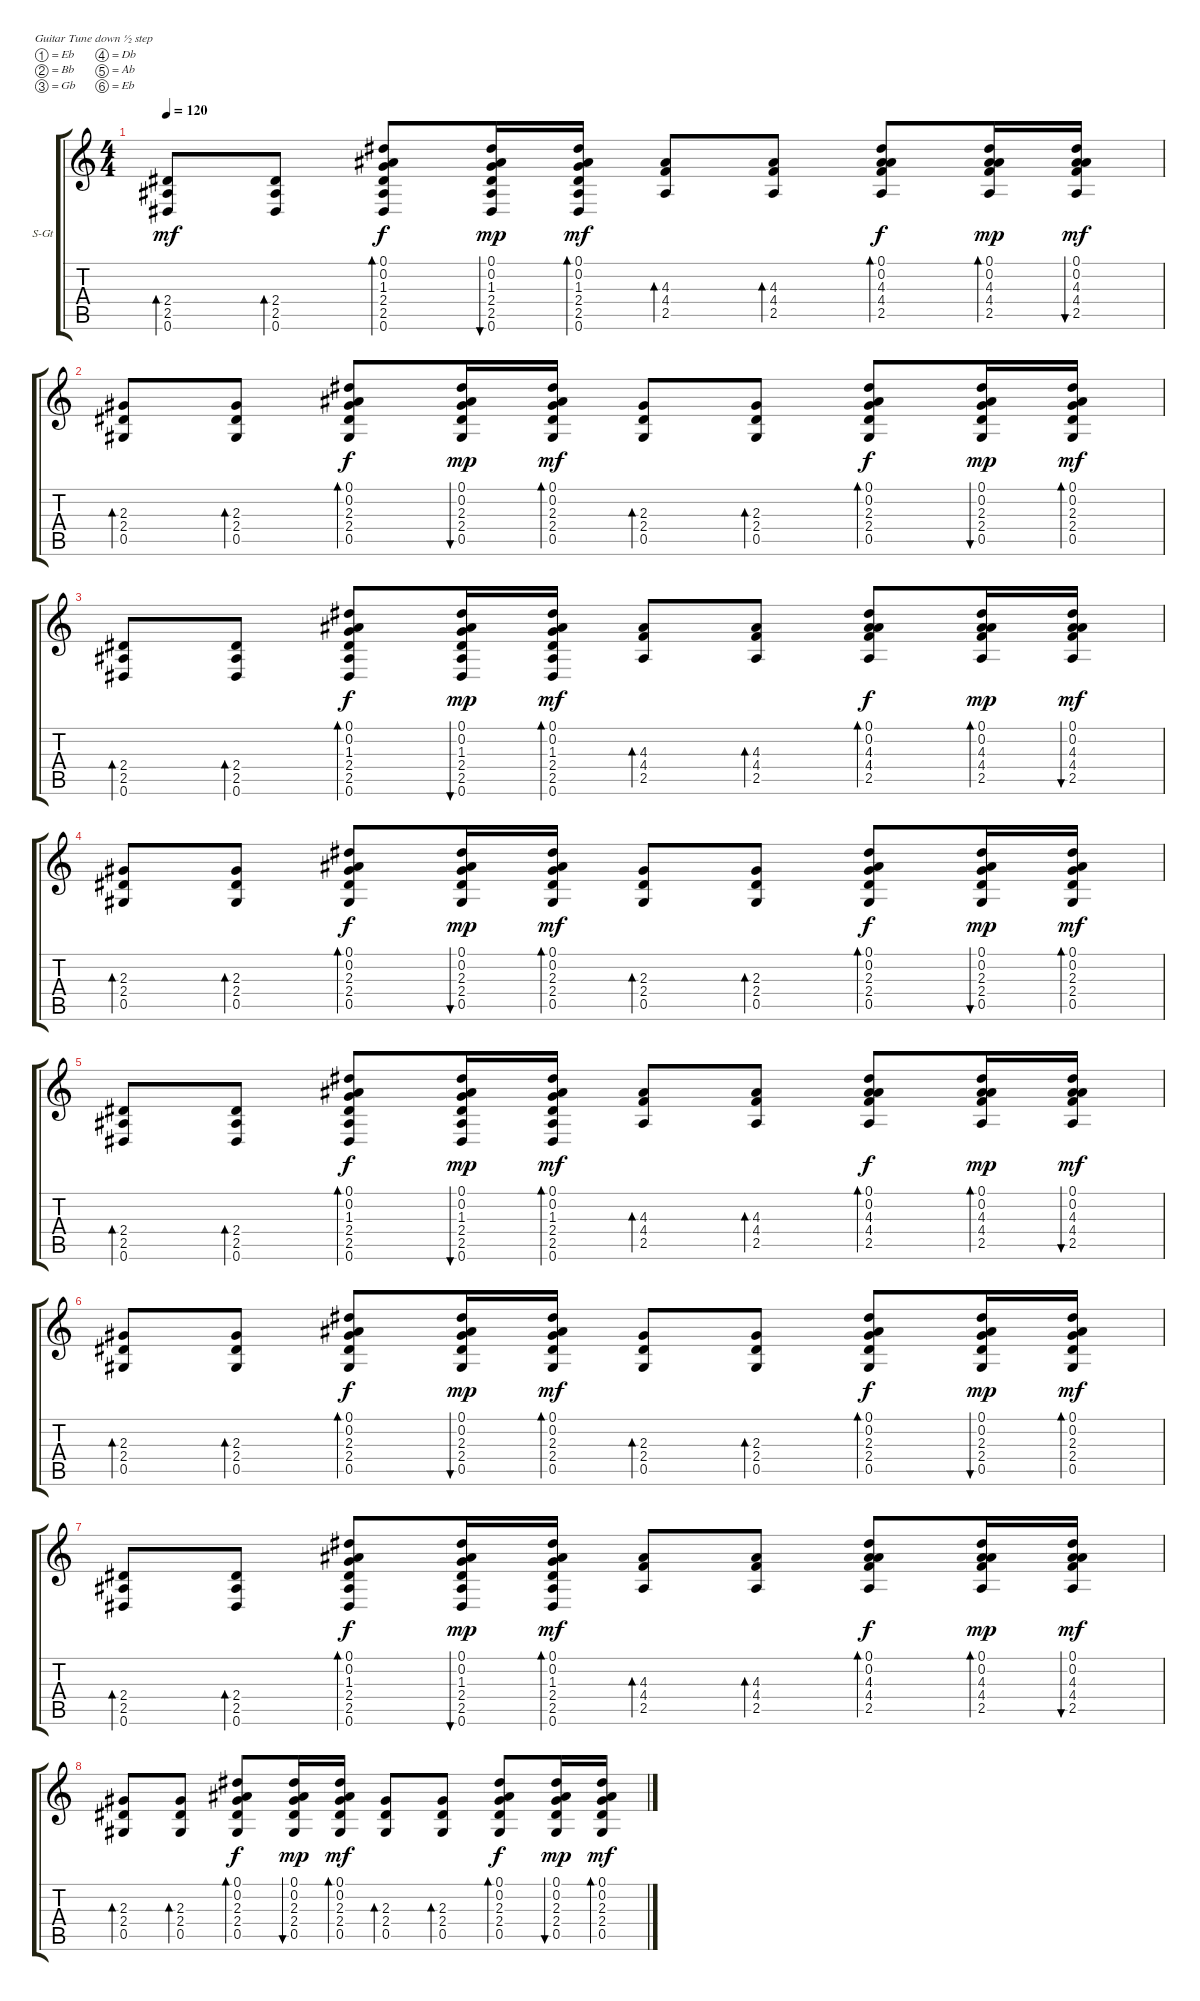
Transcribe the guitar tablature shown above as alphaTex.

\defaultSystemsLayout 4
\bracketExtendMode groupsimilarinstruments
\firstSystemTrackNameOrientation horizontal
\otherSystemsTrackNameOrientation horizontal
\track ("Steel Guitar" "S-Gt") {instrument acousticguitarsteel}
\staff {score tabs}
\tuning (Eb4 Bb3 Gb3 Db3 Ab2 Eb2)
\ts (4 4)
\tempo 120
\clef g2
\ks c
(0.6 2.5 2.4).8{bd 37 dy mf} (2.5 0.6 2.4).8{bd 37} (0.6 2.5 2.4 1.3 0.2 0.1).8{bd 37 dy f} (0.1 0.2 1.3 2.4 2.5 0.6).16{bu 36 dy mp} (0.6 2.5 2.4 1.3 0.2 0.1).16{bd 36 dy mf} (2.5 4.4 4.3).8{bd 35} (2.5 4.4 4.3).8{bd 34} (2.5 4.4 4.3 0.2 0.1).8{bd 33 dy f} (0.1 0.2 4.3 4.4 2.5).16{bd 33 dy mp} (2.5 4.4 4.3 0.2 0.1).16{bu 33 dy mf} |
(2.4 0.5 2.3).8{bd 37} (0.5 2.4 2.3).8{bd 37} (0.5 2.4 2.3 0.2 0.1).8{bd 37 dy f} (0.1 0.2 2.3 2.4 0.5).16{bu 36 dy mp} (0.5 2.4 2.3 0.2 0.1).16{bd 36 dy mf} (2.4 0.5 2.3).8{bd 37} (0.5 2.4 2.3).8{bd 37} (0.5 2.4 2.3 0.2 0.1).8{bd 37 dy f} (0.1 0.2 2.3 2.4 0.5).16{bu 36 dy mp} (0.5 2.4 2.3 0.2 0.1).16{bd 36 dy mf} |
(0.6 2.5 2.4).8{bd 37} (2.5 0.6 2.4).8{bd 37} (0.6 2.5 2.4 1.3 0.2 0.1).8{bd 37 dy f} (0.1 0.2 1.3 2.4 2.5 0.6).16{bu 36 dy mp} (0.6 2.5 2.4 1.3 0.2 0.1).16{bd 36 dy mf} (2.5 4.4 4.3).8{bd 35} (2.5 4.4 4.3).8{bd 34} (2.5 4.4 4.3 0.2 0.1).8{bd 33 dy f} (0.1 0.2 4.3 4.4 2.5).16{bd 33 dy mp} (2.5 4.4 4.3 0.2 0.1).16{bu 33 dy mf} |
(2.4 0.5 2.3).8{bd 37} (0.5 2.4 2.3).8{bd 37} (0.5 2.4 2.3 0.2 0.1).8{bd 37 dy f} (0.1 0.2 2.3 2.4 0.5).16{bu 36 dy mp} (0.5 2.4 2.3 0.2 0.1).16{bd 36 dy mf} (2.4 0.5 2.3).8{bd 37} (0.5 2.4 2.3).8{bd 37} (0.5 2.4 2.3 0.2 0.1).8{bd 37 dy f} (0.1 0.2 2.3 2.4 0.5).16{bu 36 dy mp} (0.5 2.4 2.3 0.2 0.1).16{bd 36 dy mf} |
(0.6 2.5 2.4).8{bd 37} (2.5 0.6 2.4).8{bd 37} (0.6 2.5 2.4 1.3 0.2 0.1).8{bd 37 dy f} (0.1 0.2 1.3 2.4 2.5 0.6).16{bu 36 dy mp} (0.6 2.5 2.4 1.3 0.2 0.1).16{bd 36 dy mf} (2.5 4.4 4.3).8{bd 35} (2.5 4.4 4.3).8{bd 34} (2.5 4.4 4.3 0.2 0.1).8{bd 33 dy f} (0.1 0.2 4.3 4.4 2.5).16{bd 33 dy mp} (2.5 4.4 4.3 0.2 0.1).16{bu 33 dy mf} |
(2.4 0.5 2.3).8{bd 37} (0.5 2.4 2.3).8{bd 37} (0.5 2.4 2.3 0.2 0.1).8{bd 37 dy f} (0.1 0.2 2.3 2.4 0.5).16{bu 36 dy mp} (0.5 2.4 2.3 0.2 0.1).16{bd 36 dy mf} (2.4 0.5 2.3).8{bd 37} (0.5 2.4 2.3).8{bd 37} (0.5 2.4 2.3 0.2 0.1).8{bd 37 dy f} (0.1 0.2 2.3 2.4 0.5).16{bu 36 dy mp} (0.5 2.4 2.3 0.2 0.1).16{bd 36 dy mf} |
(0.6 2.5 2.4).8{bd 37} (2.5 0.6 2.4).8{bd 37} (0.6 2.5 2.4 1.3 0.2 0.1).8{bd 37 dy f} (0.1 0.2 1.3 2.4 2.5 0.6).16{bu 36 dy mp} (0.6 2.5 2.4 1.3 0.2 0.1).16{bd 36 dy mf} (2.5 4.4 4.3).8{bd 35} (2.5 4.4 4.3).8{bd 34} (2.5 4.4 4.3 0.2 0.1).8{bd 33 dy f} (0.1 0.2 4.3 4.4 2.5).16{bd 33 dy mp} (2.5 4.4 4.3 0.2 0.1).16{bu 33 dy mf} |
(2.4 0.5 2.3).8{bd 37} (0.5 2.4 2.3).8{bd 37} (0.5 2.4 2.3 0.2 0.1).8{bd 37 dy f} (0.1 0.2 2.3 2.4 0.5).16{bu 36 dy mp} (0.5 2.4 2.3 0.2 0.1).16{bd 36 dy mf} (2.4 0.5 2.3).8{bd 37} (0.5 2.4 2.3).8{bd 37} (0.5 2.4 2.3 0.2 0.1).8{bd 37 dy f} (0.1 0.2 2.3 2.4 0.5).16{bu 36 dy mp} (0.5 2.4 2.3 0.2 0.1).16{bd 36 dy mf}
